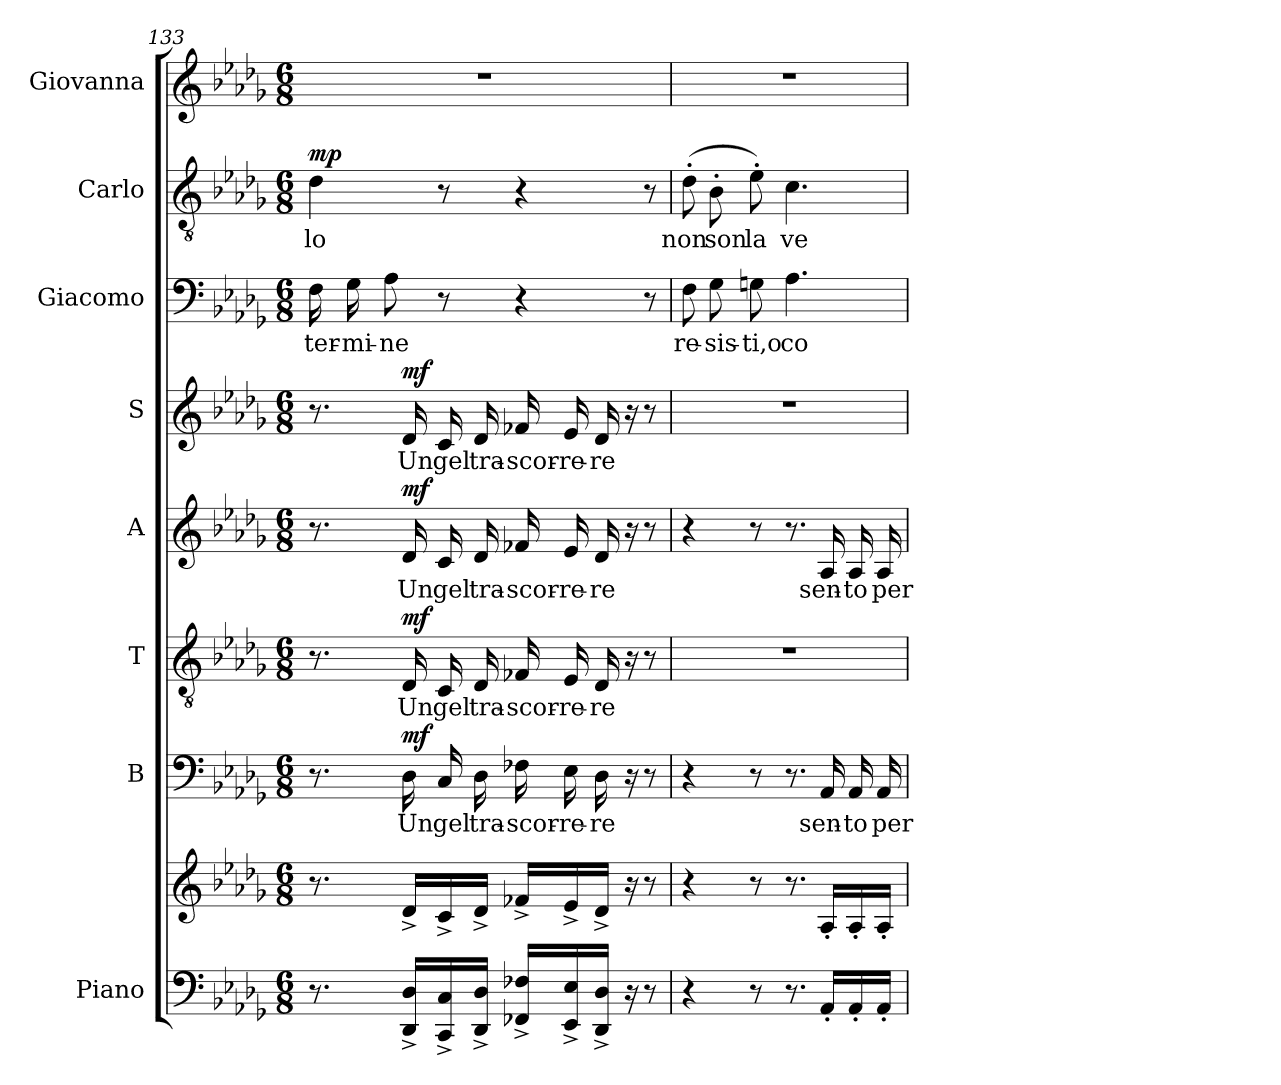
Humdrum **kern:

**kern	**kern	**dynam	**kern	**text	**dynam	**kern	**text	**dynam	**kern	**text	**dynam	**kern	**text	**dynam	**kern	**text	**kern	**text	**dynam	**kern
*part8	*part8	*part8	*part7	*part7	*part7	*part6	*part6	*part6	*part5	*part5	*part5	*part4	*part4	*part4	*part3	*part3	*part2	*part2	*part2	*part1
*staff9	*staff8	*staff8/9	*staff7	*staff7	*staff7	*staff6	*staff6	*staff6	*staff5	*staff5	*staff5	*staff4	*staff4	*staff4	*staff3	*staff3	*staff2	*staff2	*staff2	*staff1
*I"Piano	*	*	*I"B	*	*	*I"T	*	*	*I"A	*	*	*I"S	*	*	*I"Giacomo	*	*I"Carlo	*	*	*I"Giovanna
*I'Pno	*	*	*I'B	*	*	*I'T	*	*	*I'A	*	*	*I'S	*	*	*	*	*	*	*	*
!!LO:LB:g=z
*clefF4	*clefG2	*	*clefF4	*	*	*clefGv2	*	*	*clefG2	*	*	*clefG2	*	*	*clefF4	*	*clefGv2	*	*	*clefG2
*k[b-e-a-d-g-]	*k[b-e-a-d-g-]	*	*k[b-e-a-d-g-]	*	*	*k[b-e-a-d-g-]	*	*	*k[b-e-a-d-g-]	*	*	*k[b-e-a-d-g-]	*	*	*k[b-e-a-d-g-]	*	*k[b-e-a-d-g-]	*	*	*k[b-e-a-d-g-]
*M6/8	*M6/8	*	*M6/8	*	*	*M6/8	*	*	*M6/8	*	*	*M6/8	*	*	*M6/8	*	*M6/8	*	*	*M6/8
=133	=133	=133	=133	=133	=133	=133	=133	=133	=133	=133	=133	=133	=133	=133	=133	=133	=133	=133	=133	=133
!	!	!	!	!	!	!	!	!	!	!	!	!	!	!	!	!LO:LY:b	!	!LO:LY:b	!LO:DY:a	!
8.r	8.r	.	8.r	.	.	8.r	.	.	8.r	.	.	8.r	.	.	16F\	ter-	4d-\	-lo	mp	2.r
!	!	!	!	!	!	!	!	!	!	!	!	!	!	!	!	!LO:LY:b	!	!	!	!
.	.	.	.	.	.	.	.	.	.	.	.	.	.	.	16G-\	-mi-	.	.	.	.
!	!	!	!	!	!	!	!	!	!	!	!	!	!	!	!	!LO:LY:b	!	!	!	!
.	.	.	.	.	.	.	.	.	.	.	.	.	.	.	8A-\	-ne	.	.	.	.
!	!	!LO:DY:b=2	!	!LO:LY:b	!	!	!LO:LY:b	!	!	!LO:LY:b	!	!	!LO:LY:b	!	!	!	!	!	!	!
!	!	!LO:DY:n=1:b	!	!	!LO:DY:a	!	!	!LO:DY:a	!	!	!LO:DY:a	!	!	!LO:DY:a	!	!	!	!	!	!
16DD-/^ 16D-/^LL	16d-^/LL	mp mp	16D-\	Un	mf	16D-/	Un	mf	16d-/	Un	mf	16d-/	Un	mf	.	.	.	.	.	.
!	!	!	!	!LO:LY:b	!	!	!LO:LY:b	!	!	!LO:LY:b	!	!	!LO:LY:b	!	!	!	!	!	!	!
16CC/^ 16C/^	16c^/	.	16C/	gel	.	16C/	gel	.	16c/	gel	.	16c/	gel	.	8r	.	8r	.	.	.
!	!	!	!	!LO:LY:b	!	!	!LO:LY:b	!	!	!LO:LY:b	!	!	!LO:LY:b	!	!	!	!	!	!	!
16DD-/^ 16D-/^JJ	16d-^/JJ	.	16D-\	tra-	.	16D-/	tra-	.	16d-/	tra-	.	16d-/	tra-	.	.	.	.	.	.	.
!	!	!	!	!LO:LY:b	!	!	!LO:LY:b	!	!	!LO:LY:b	!	!	!LO:LY:b	!	!	!	!	!	!	!
16FF-X/^ 16F-X/^LL	16f-X^/LL	.	16F-X\	-scor-	.	16F-X/	-scor-	.	16f-X/	-scor-	.	16f-X/	-scor-	.	4r	.	4r	.	.	.
!	!	!	!	!LO:LY:b	!	!	!LO:LY:b	!	!	!LO:LY:b	!	!	!LO:LY:b	!	!	!	!	!	!	!
16EE-/^ 16E-/^	16e-^/	.	16E-\	-re-	.	16E-/	-re-	.	16e-/	-re-	.	16e-/	-re-	.	.	.	.	.	.	.
!	!	!	!	!LO:LY:b	!	!	!LO:LY:b	!	!	!LO:LY:b	!	!	!LO:LY:b	!	!	!	!	!	!	!
16DD-/^ 16D-/^JJ	16d-^/JJ	.	16D-\	-re	.	16D-/	-re	.	16d-/	-re	.	16d-/	-re	.	.	.	.	.	.	.
16r	16r	.	16r	.	.	16r	.	.	16r	.	.	16r	.	.	.	.	.	.	.	.
8r	8r	.	8r	.	.	8r	.	.	8r	.	.	8r	.	.	8r	.	8r	.	.	.
=134	=134	=134	=134	=134	=134	=134	=134	=134	=134	=134	=134	=134	=134	=134	=134	=134	=134	=134	=134	=134
!	!	!	!	!	!	!	!	!	!	!	!	!	!	!	!	!LO:LY:b	!	!LO:LY:b	!	!
4r	4r	.	4r	.	.	2.r	.	.	4r	.	.	2.r	.	.	8F\	re-	(8d-'\	non	.	2.r
!	!	!	!	!	!	!	!	!	!	!	!	!	!	!	!	!LO:LY:b	!	!LO:LY:b	!	!
.	.	.	.	.	.	.	.	.	.	.	.	.	.	.	8G-\	-sis-	8B-'\	son	.	.
!	!	!	!	!	!	!	!	!	!	!	!	!	!	!	!	!LO:LY:b	!	!LO:LY:b	!	!
8r	8r	.	8r	.	.	.	.	.	8r	.	.	.	.	.	8Gn\	-ti,o	8e-'\)	la	.	.
!	!	!	!	!	!	!	!	!	!	!	!	!	!	!	!	!LO:LY:b	!	!LO:LY:b	!	!
8.r	8.r	.	8.r	.	.	.	.	.	8.r	.	.	.	.	.	4.A-\	co-	4.c\	ve-	.	.
!	!	!	!	!LO:LY:b	!	!	!	!	!	!LO:LY:b	!	!	!	!	!	!	!	!	!	!
16AA-'/LL	16A-'/LL	.	16AA-/	sen-	.	.	.	.	16A-/	sen-	.	.	.	.	.	.	.	.	.	.
!	!	!	!	!LO:LY:b	!	!	!	!	!	!LO:LY:b	!	!	!	!	!	!	!	!	!	!
16AA-'/	16A-'/	.	16AA-/	-to	.	.	.	.	16A-/	-to	.	.	.	.	.	.	.	.	.	.
!	!	!	!	!LO:LY:b	!	!	!	!	!	!LO:LY:b	!	!	!	!	!	!	!	!	!	!
16AA-'/JJ	16A-'/JJ	.	16AA-/	per	.	.	.	.	16A-/	per	.	.	.	.	.	.	.	.	.	.
=	=	=	=	=	=	=	=	=	=	=	=	=	=	=	=	=	=	=	=	=
*-	*-	*-	*-	*-	*-	*-	*-	*-	*-	*-	*-	*-	*-	*-	*-	*-	*-	*-	*-	*-
